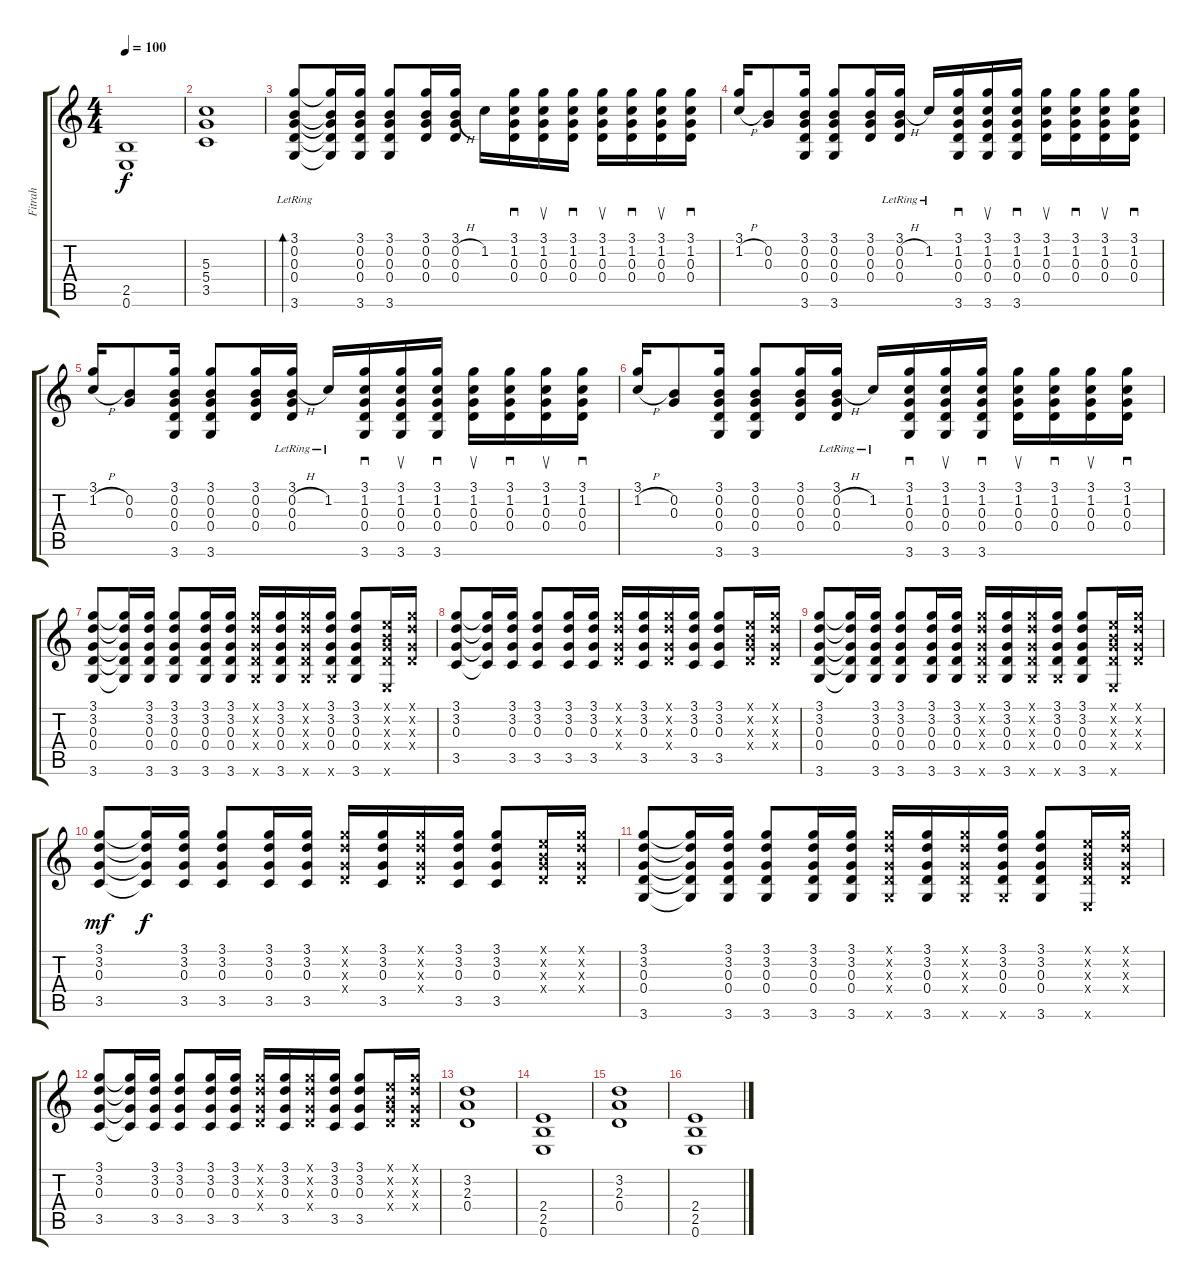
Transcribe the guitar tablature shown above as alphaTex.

\track ("Fitrah" "Fitrah") {instrument acousticguitarsteel}
\staff {score tabs}
\tuning (E4 B3 G3 D3 A2 E2) {hide}
\ts (4 4)
\tempo 100
\clef g2
\ks c
(2.5 0.6).1{dy f} |
(5.3 5.4 3.5).1 |
(3.1{lr} 0.2{lr} 0.3{lr} 0.4{lr} 3.6{lr}).8{bd 120 volume 10 instrument acousticguitarsteel} (3.1{t} 0.2{t} 0.3{t} 0.4{t} 3.6{t}).16 (3.1 0.2 0.3 0.4 3.6).16 (3.1 0.2 0.3 0.4 3.6).8 (3.1 0.2 0.3 0.4).16 (3.1 0.2{h} 0.3 0.4).16 1.2.16 (3.1 1.2 0.3 0.4).16{sd} (3.1 1.2 0.3 0.4).16{su} (3.1 1.2 0.3 0.4).16{sd} (3.1 1.2 0.3 0.4).16{su} (3.1 1.2 0.3 0.4).16{sd} (3.1 1.2 0.3 0.4).16{su} (3.1 1.2 0.3 0.4).16{sd} |
(3.1 1.2{h}).16 (0.2 0.3).8 (3.1 0.2 0.3 0.4 3.6).16 (3.1 0.2 0.3 0.4 3.6).8 (3.1 0.2 0.3 0.4).16 (3.1 0.2{h lr} 0.3 0.4).16 1.2{lr}.16 (3.1 1.2 0.3 0.4 3.6).16{sd} (3.1 1.2 0.3 0.4 3.6).16{su} (3.1 1.2 0.3 0.4 3.6).16{sd} (3.1 1.2 0.3 0.4).16{su} (3.1 1.2 0.3 0.4).16{sd} (3.1 1.2 0.3 0.4).16{su} (3.1 1.2 0.3 0.4).16{sd} |
(3.1 1.2{h}).16 (0.2 0.3).8 (3.1 0.2 0.3 0.4 3.6).16 (3.1 0.2 0.3 0.4 3.6).8 (3.1 0.2 0.3 0.4).16 (3.1 0.2{h lr} 0.3 0.4).16 1.2{lr}.16 (3.1 1.2 0.3 0.4 3.6).16{sd} (3.1 1.2 0.3 0.4 3.6).16{su} (3.1 1.2 0.3 0.4 3.6).16{sd} (3.1 1.2 0.3 0.4).16{su} (3.1 1.2 0.3 0.4).16{sd} (3.1 1.2 0.3 0.4).16{su} (3.1 1.2 0.3 0.4).16{sd} |
(3.1 1.2{h}).16 (0.2 0.3).8 (3.1 0.2 0.3 0.4 3.6).16 (3.1 0.2 0.3 0.4 3.6).8 (3.1 0.2 0.3 0.4).16 (3.1 0.2{h lr} 0.3 0.4).16 1.2{lr}.16 (3.1 1.2 0.3 0.4 3.6).16{sd} (3.1 1.2 0.3 0.4 3.6).16{su} (3.1 1.2 0.3 0.4 3.6).16{sd} (3.1 1.2 0.3 0.4).16{su} (3.1 1.2 0.3 0.4).16{sd} (3.1 1.2 0.3 0.4).16{su} (3.1 1.2 0.3 0.4).16{sd} |
(3.1 3.2 0.3 0.4 3.6).8 (3.1{t} 3.2{t} 0.3{t} 0.4{t} 3.6{t}).16 (3.1 3.2 0.3 0.4 3.6).16 (3.1 3.2 0.3 0.4 3.6).8 (3.1 3.2 0.3 0.4 3.6).16 (3.1 3.2 0.3 0.4 3.6).16 (3.1{x} 3.2{x} 0.3{x} 0.4{x} 3.6{x}).16 (3.1 3.2 0.3 0.4 3.6).16 (3.1{x} 3.2{x} 0.3{x} 0.4{x} 3.6{x}).16 (3.1 3.2 0.3 0.4 3.6{x}).16 (3.1 3.2 0.3 0.4 3.6).8 (0.1{x} 0.2{x} 0.3{x} 0.4{x} 0.6{x}).16 (3.1{x} 3.2{x} 0.3{x} 0.4{x}).16 |
(3.1 3.2 0.3 3.5).8 (3.1{t} 3.2{t} 0.3{t} 3.5{t}).16 (3.1 3.2 0.3 3.5).16 (3.1 3.2 0.3 3.5).8 (3.1 3.2 0.3 3.5).16 (3.1 3.2 0.3 3.5).16 (3.1{x} 3.2{x} 0.3{x} 0.4{x}).16 (3.1 3.2 0.3 3.5).16 (3.1{x} 3.2{x} 0.3{x} 0.4{x}).16 (3.1 3.2 0.3 3.5).16 (3.1 3.2 0.3 3.5).8 (0.1{x} 0.2{x} 0.3{x} 0.4{x}).16 (3.1{x} 3.2{x} 0.3{x} 0.4{x}).16 |
(3.1 3.2 0.3 0.4 3.6).8 (3.1{t} 3.2{t} 0.3{t} 0.4{t} 3.6{t}).16 (3.1 3.2 0.3 0.4 3.6).16 (3.1 3.2 0.3 0.4 3.6).8 (3.1 3.2 0.3 0.4 3.6).16 (3.1 3.2 0.3 0.4 3.6).16 (3.1{x} 3.2{x} 0.3{x} 0.4{x} 3.6{x}).16 (3.1 3.2 0.3 0.4 3.6).16 (3.1{x} 3.2{x} 0.3{x} 0.4{x} 3.6{x}).16 (3.1 3.2 0.3 0.4 3.6{x}).16 (3.1 3.2 0.3 0.4 3.6).8 (0.1{x} 0.2{x} 0.3{x} 0.4{x} 0.6{x}).16 (3.1{x} 3.2{x} 0.3{x} 0.4{x}).16 |
(3.1 3.2 0.3 3.5).8{dy mf} (3.1{t} 3.2{t} 0.3{t} 3.5{t}).16{dy f} (3.1 3.2 0.3 3.5).16 (3.1 3.2 0.3 3.5).8 (3.1 3.2 0.3 3.5).16 (3.1 3.2 0.3 3.5).16 (3.1{x} 3.2{x} 0.3{x} 0.4{x}).16 (3.1 3.2 0.3 3.5).16 (3.1{x} 3.2{x} 0.3{x} 0.4{x}).16 (3.1 3.2 0.3 3.5).16 (3.1 3.2 0.3 3.5).8 (0.1{x} 0.2{x} 0.3{x} 0.4{x}).16 (3.1{x} 3.2{x} 0.3{x} 0.4{x}).16 |
(3.1 3.2 0.3 0.4 3.6).8 (3.1{t} 3.2{t} 0.3{t} 0.4{t} 3.6{t}).16 (3.1 3.2 0.3 0.4 3.6).16 (3.1 3.2 0.3 0.4 3.6).8 (3.1 3.2 0.3 0.4 3.6).16 (3.1 3.2 0.3 0.4 3.6).16 (3.1{x} 3.2{x} 0.3{x} 0.4{x} 3.6{x}).16 (3.1 3.2 0.3 0.4 3.6).16 (3.1{x} 3.2{x} 0.3{x} 0.4{x} 3.6{x}).16 (3.1 3.2 0.3 0.4 3.6{x}).16 (3.1 3.2 0.3 0.4 3.6).8 (0.1{x} 0.2{x} 0.3{x} 0.4{x} 0.6{x}).16 (3.1{x} 3.2{x} 0.3{x} 0.4{x}).16 |
(3.1 3.2 0.3 3.5).8 (3.1{t} 3.2{t} 0.3{t} 3.5{t}).16 (3.1 3.2 0.3 3.5).16 (3.1 3.2 0.3 3.5).8 (3.1 3.2 0.3 3.5).16 (3.1 3.2 0.3 3.5).16 (3.1{x} 3.2{x} 0.3{x} 0.4{x}).16 (3.1 3.2 0.3 3.5).16 (3.1{x} 3.2{x} 0.3{x} 0.4{x}).16 (3.1 3.2 0.3 3.5).16 (3.1 3.2 0.3 3.5).8 (0.1{x} 0.2{x} 0.3{x} 0.4{x}).16 (3.1{x} 3.2{x} 0.3{x} 0.4{x}).16 |
(3.2 2.3 0.4).1{volume 16 instrument distortionguitar} |
(2.4 2.5 0.6).1 |
(3.2 2.3 0.4).1 |
(2.4 2.5 0.6).1
